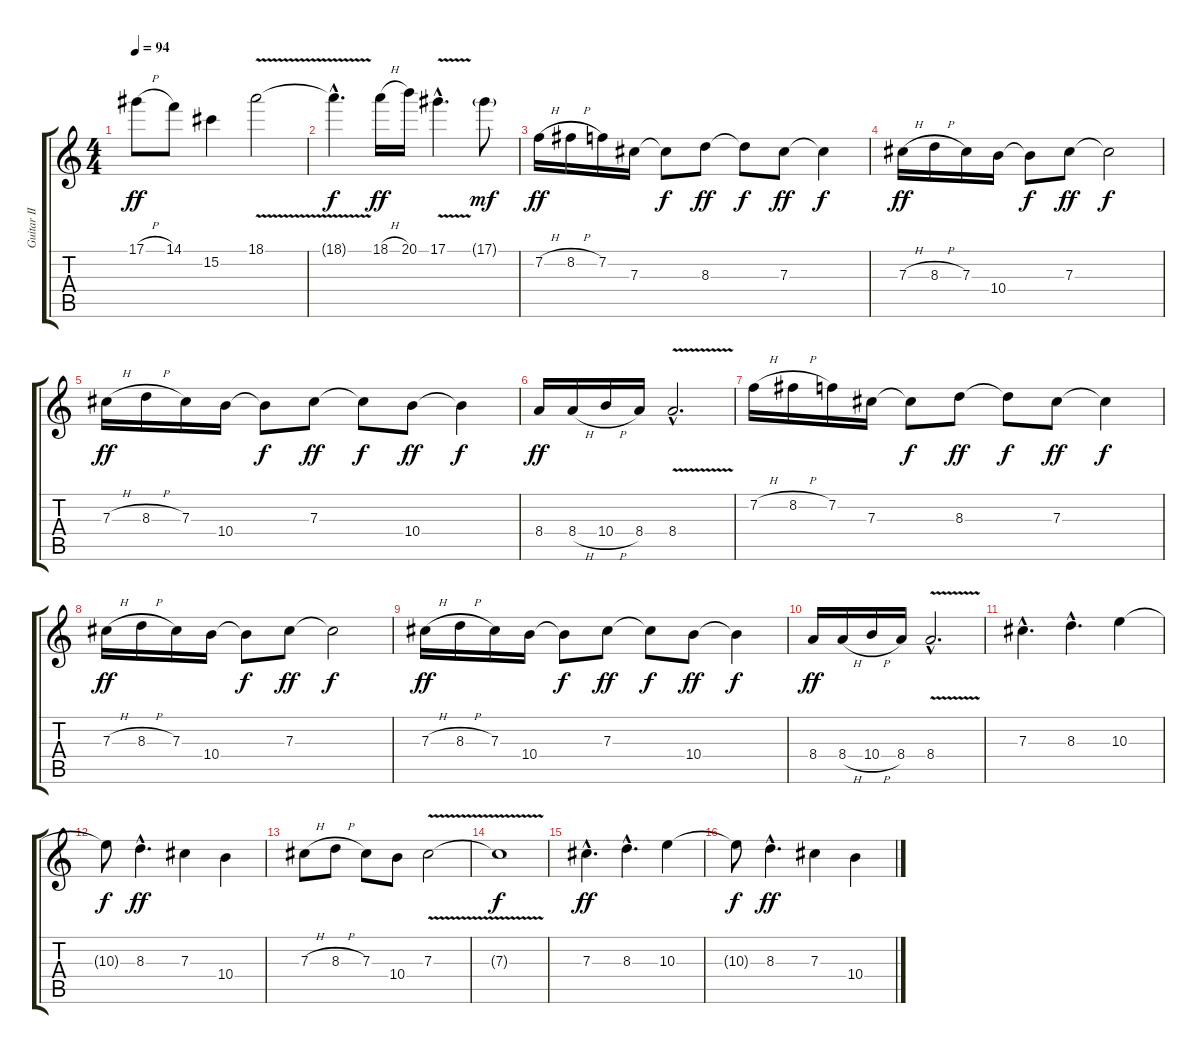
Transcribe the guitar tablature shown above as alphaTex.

\track ("Guitar II" "Guitar II") {instrument overdrivenguitar}
\staff {score tabs}
\tuning (Eb4 Bb3 Gb3 Db3 Ab2 Eb2) {hide}
\ts (4 4)
\tempo 94
\clef g2
\ks c
17.1{h}.8{dy ff} 14.1.8 15.2.4 18.1{v}.2 |
18.1{hac t}.4{d dy f} 18.1{h}.16{dy ff} 20.1.16 17.1{v hac}.4{d} 17.1{g}.8{dy mf} |
7.2{h}.16{dy ff} 8.2{h}.16 7.2.16 7.3.16 7.3{t}.8{dy f} 8.3.8{dy ff} 8.3{t}.8{dy f} 7.3.8{dy ff} 7.3{t}.4{dy f} |
7.3{h}.16{dy ff} 8.3{h}.16 7.3.16 10.4.16 10.4{t}.8{dy f} 7.3.8{dy ff} 7.3{t}.2{dy f} |
7.3{h}.16{dy ff} 8.3{h}.16 7.3.16 10.4.16 10.4{t}.8{dy f} 7.3.8{dy ff} 7.3{t}.8{dy f} 10.4.8{dy ff} 10.4{t}.4{dy f} |
8.4.16{dy ff} 8.4{h}.16 10.4{h}.16 8.4.16 8.4{v hac}.2{d} |
7.2{h}.16 8.2{h}.16 7.2.16 7.3.16 7.3{t}.8{dy f} 8.3.8{dy ff} 8.3{t}.8{dy f} 7.3.8{dy ff} 7.3{t}.4{dy f} |
7.3{h}.16{dy ff} 8.3{h}.16 7.3.16 10.4.16 10.4{t}.8{dy f} 7.3.8{dy ff} 7.3{t}.2{dy f} |
7.3{h}.16{dy ff} 8.3{h}.16 7.3.16 10.4.16 10.4{t}.8{dy f} 7.3.8{dy ff} 7.3{t}.8{dy f} 10.4.8{dy ff} 10.4{t}.4{dy f} |
8.4.16{dy ff} 8.4{h}.16 10.4{h}.16 8.4.16 8.4{v hac}.2{d} |
7.3{hac}.4{d} 8.3{hac}.4{d} 10.3.4 |
10.3{t}.8{dy f} 8.3{hac}.4{d dy ff} 7.3.4 10.4.4 |
7.3{h}.8 8.3{h}.8 7.3.8 10.4.8 7.3{v}.2 |
7.3{t}.1{dy f} |
7.3{hac}.4{d dy ff} 8.3{hac}.4{d} 10.3.4 |
10.3{t}.8{dy f} 8.3{hac}.4{d dy ff} 7.3.4 10.4.4
